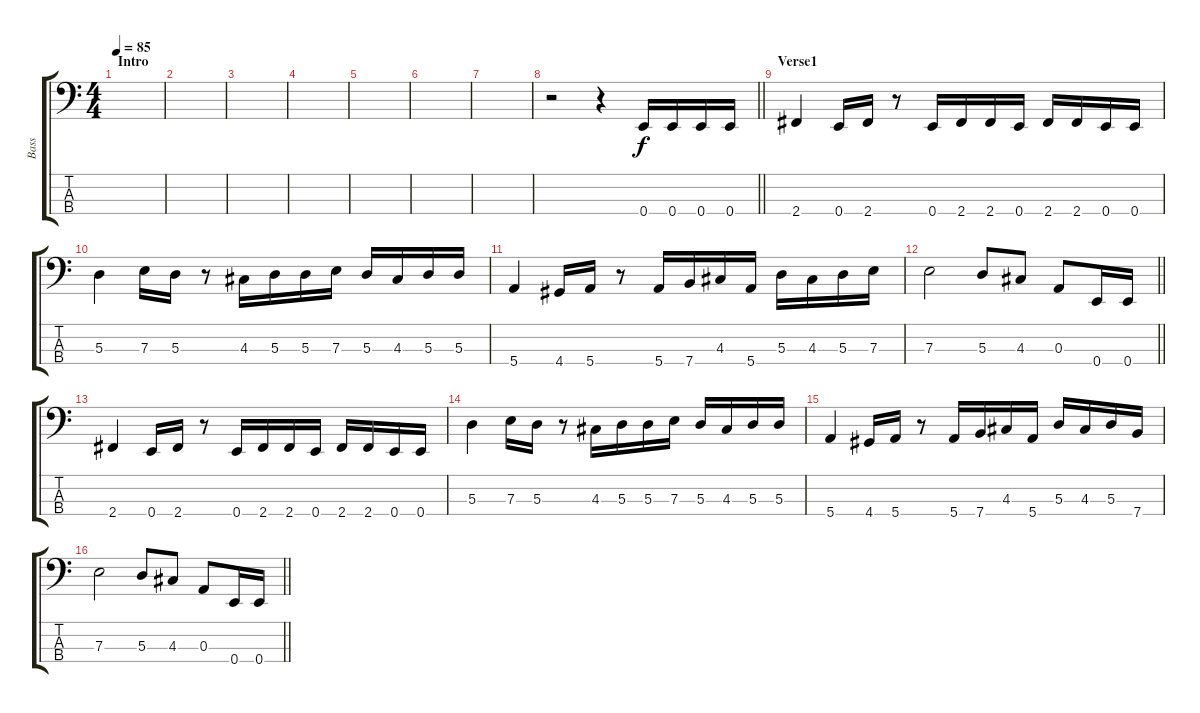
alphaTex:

\track ("Bass" "Bass") {instrument electricbassfinger}
\staff {score tabs}
\tuning (G2 D2 A1 E1) {hide}
\ts (4 4)
\section ("" "Intro")
\tempo 85
\clef f4
\ks c
|
|
|
|
|
|
|
\barLineRight lightlight
r.2 r.4 0.4.16 0.4.16 0.4.16 0.4.16 |
\section ("" "Verse1")
2.4.4 0.4.16 2.4.16 r.8 0.4.16 2.4.16 2.4.16 0.4.16 2.4.16 2.4.16 0.4.16 0.4.16 |
5.3.4 7.3.16 5.3.16 r.8 4.3.16 5.3.16 5.3.16 7.3.16 5.3.16 4.3.16 5.3.16 5.3.16 |
5.4.4 4.4.16 5.4.16 r.8 5.4.16 7.4.16 4.3.16 5.4.16 5.3.16 4.3.16 5.3.16 7.3.16 |
\barLineRight lightlight
7.3.2 5.3.8 4.3.8 0.3.8 0.4.16 0.4.16 |
2.4.4 0.4.16 2.4.16 r.8 0.4.16 2.4.16 2.4.16 0.4.16 2.4.16 2.4.16 0.4.16 0.4.16 |
5.3.4 7.3.16 5.3.16 r.8 4.3.16 5.3.16 5.3.16 7.3.16 5.3.16 4.3.16 5.3.16 5.3.16 |
5.4.4 4.4.16 5.4.16 r.8 5.4.16 7.4.16 4.3.16 5.4.16 5.3.16 4.3.16 5.3.16 7.4.16 |
\barLineRight lightlight
7.3.2 5.3.8 4.3.8 0.3.8 0.4.16 0.4.16
